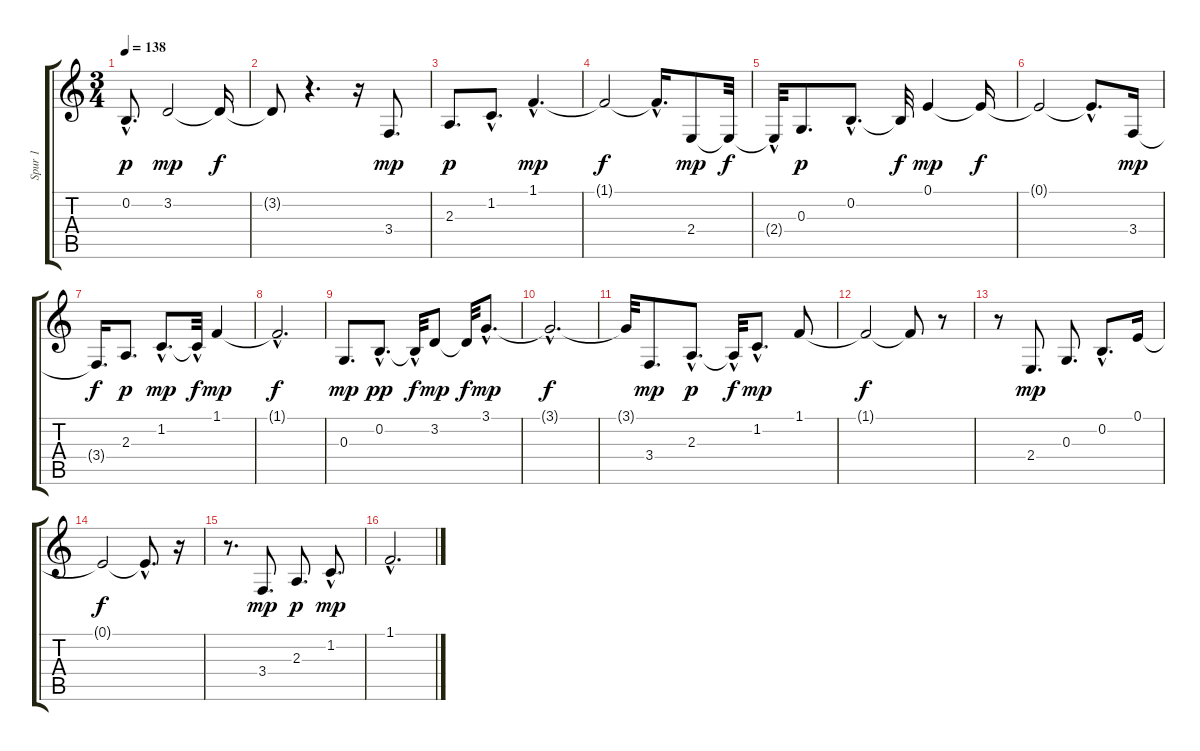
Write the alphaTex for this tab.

\track ("Spur 1" "Spur 1") {instrument acousticgrandpiano}
\staff {score tabs}
\tuning (E4 B3 G3 D3 A2 E2) {hide}
\ts (3 4)
\tempo 138
\clef g2
\ks c
0.2{hac}.8{d dy p} 3.2.2{dy mp} 3.2{t}.16{dy f} |
3.2{t}.8 r.4{d} r.16 3.4.8{d dy mp} |
2.3.8{d dy p} 1.2{hac}.8{d} 1.1{hac}.4{d dy mp} |
1.1{t}.2{dy f} 1.1{hac t}.16{d} 2.4.8{dy mp} 2.4{t}.32{dy f} |
2.4{hac t}.32 0.3.8{d dy p} 0.2{hac}.8{d} 0.2{t}.32{dy f} 0.1.4{dy mp} 0.1{t}.16{dy f} |
0.1{t}.2 0.1{hac t}.8{d} 3.4.16{dy mp} |
3.4{t}.16{d dy f} 2.3.8{d dy p} 1.2{hac}.8{d dy mp} 1.2{hac t}.32{dy f} 1.1.4{dy mp} |
1.1{hac t}.2{d dy f} |
0.3.8{d dy mp} 0.2{hac}.8{d dy pp} 0.2{hac t}.32{dy f} 3.2.8{dy mp} 3.2{t}.32{dy f} 3.1{hac}.8{d dy mp} |
3.1{hac t}.2{d dy f} |
3.1{t}.32 3.4.8{d dy mp} 2.3{hac}.8{d dy p} 2.3{hac t}.32{dy f} 1.2{hac}.8{d dy mp} 1.1.8 |
1.1{t}.2{dy f} 1.1{t}.8 r.8 |
r.8 2.4.8{d dy mp} 0.3.8{d} 0.2{hac}.8{d} 0.1.16 |
0.1{t}.2{dy f} 0.1{hac t}.8{d} r.16 |
r.8{d} 3.4.8{d dy mp} 2.3.8{d dy p} 1.2{hac}.8{d dy mp} |
1.1{hac}.2{d}
